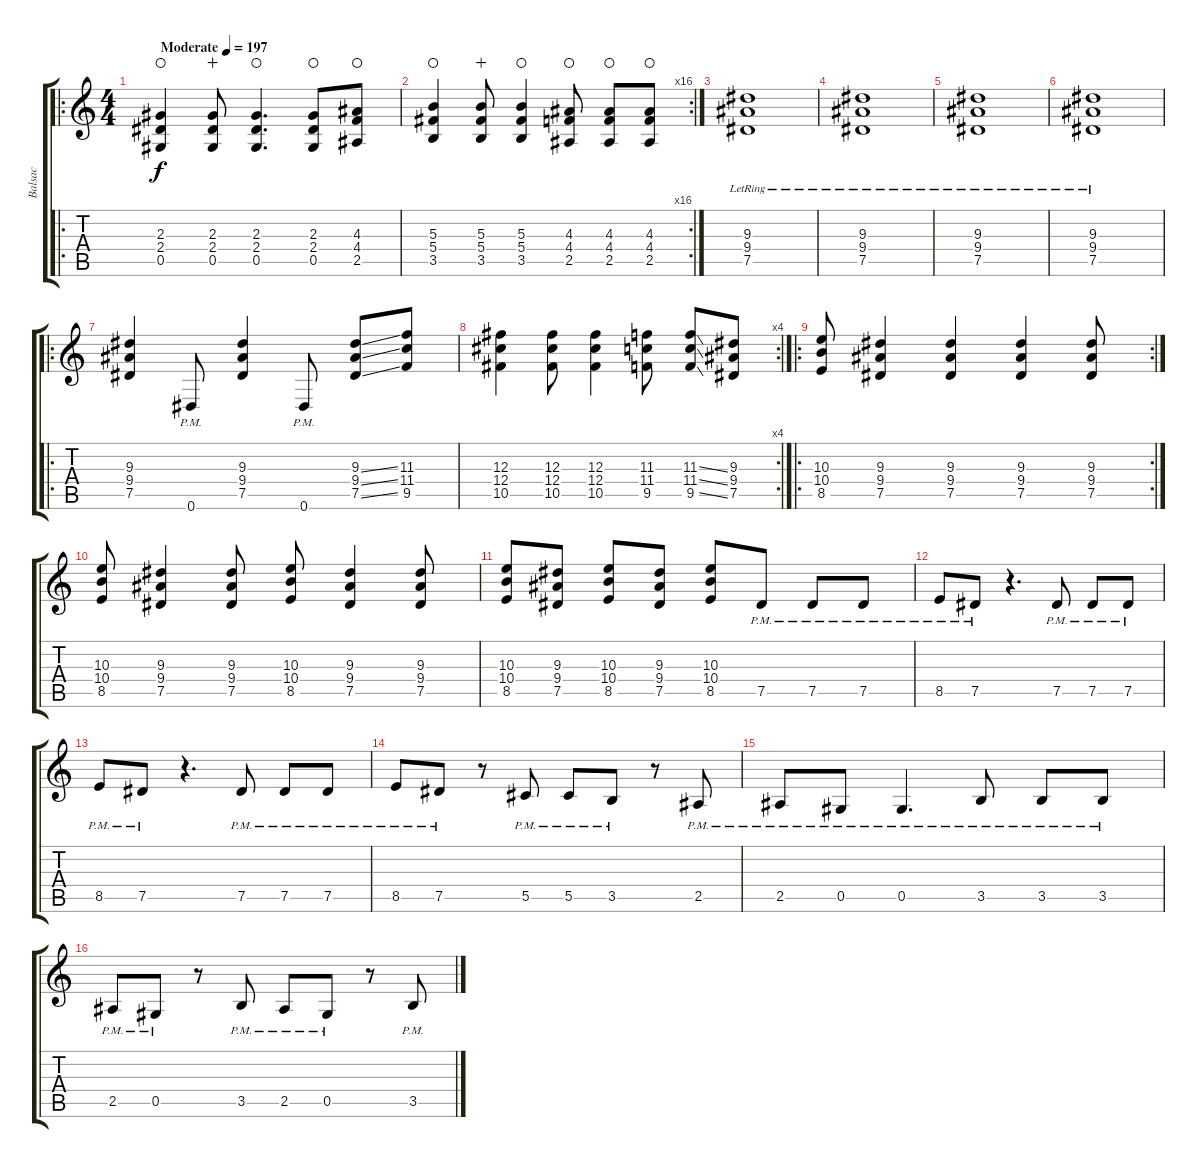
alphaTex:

\track ("Balsac" "Balsac") {instrument distortionguitar}
\staff {score tabs}
\tuning (Eb4 Bb3 Gb3 Db3 Ab2 Eb2) {hide}
\ro
\ts (4 4)
\tempo (197 "Moderate")
\clef g2
\ks c
(2.3 2.4 0.5).4{dy f instrument distortionguitar waho} (2.3 2.4 0.5).8{wahc} (2.3 2.4 0.5).4{d waho} (2.3 2.4 0.5).8{waho} (4.3 4.4 2.5).8{waho} |
\rc 16
(5.3 5.4 3.5).4{waho} (5.3 5.4 3.5).8{wahc} (5.3 5.4 3.5).4{waho} (4.3 4.4 2.5).8{waho} (4.3 4.4 2.5).8{waho} (4.3 4.4 2.5).8{waho} |
(9.3{lr} 9.4{lr} 7.5{lr}).1 |
(9.3{lr} 9.4{lr} 7.5{lr}).1 |
(9.3{lr} 9.4{lr} 7.5{lr}).1 |
(9.3{lr} 9.4{lr} 7.5{lr}).1 |
\ro
(9.3 9.4 7.5).4 0.6{pm}.8 (9.3 9.4 7.5).4 0.6{pm}.8 (9.3{ss} 9.4{ss} 7.5{ss}).8 (11.3 11.4 9.5).8 |
\rc 4
(12.3 12.4 10.5).4 (12.3 12.4 10.5).8 (12.3 12.4 10.5).4 (11.3 11.4 9.5).8 (11.3{ss} 11.4{ss} 9.5{ss}).8 (9.3 9.4 7.5).8 |
\ro
\rc 2
(10.3 10.4 8.5).8 (9.3 9.4 7.5).4 (9.3 9.4 7.5).4 (9.3 9.4 7.5).4 (9.3 9.4 7.5).8 |
(10.3 10.4 8.5).8 (9.3 9.4 7.5).4 (9.3 9.4 7.5).8 (10.3 10.4 8.5).8 (9.3 9.4 7.5).4 (9.3 9.4 7.5).8 |
(10.3 10.4 8.5).8 (9.3 9.4 7.5).8 (10.3 10.4 8.5).8 (9.3 9.4 7.5).8 (10.3 10.4 8.5).8 7.5{pm}.8 7.5{pm}.8 7.5{pm}.8 |
8.5{pm}.8 7.5{pm}.8 r.4{d} 7.5{pm}.8 7.5{pm}.8 7.5{pm}.8 |
8.5{pm}.8 7.5{pm}.8 r.4{d} 7.5{pm}.8 7.5{pm}.8 7.5{pm}.8 |
8.5{pm}.8 7.5{pm}.8 r.8 5.5{pm}.8 5.5{pm}.8 3.5{pm}.8 r.8 2.5{pm}.8 |
2.5{pm}.8 0.5{pm}.8 0.5{pm}.4{d} 3.5{pm}.8 3.5{pm}.8 3.5{pm}.8 |
2.5{pm}.8 0.5{pm}.8 r.8 3.5{pm}.8 2.5{pm}.8 0.5{pm}.8 r.8 3.5{pm}.8
